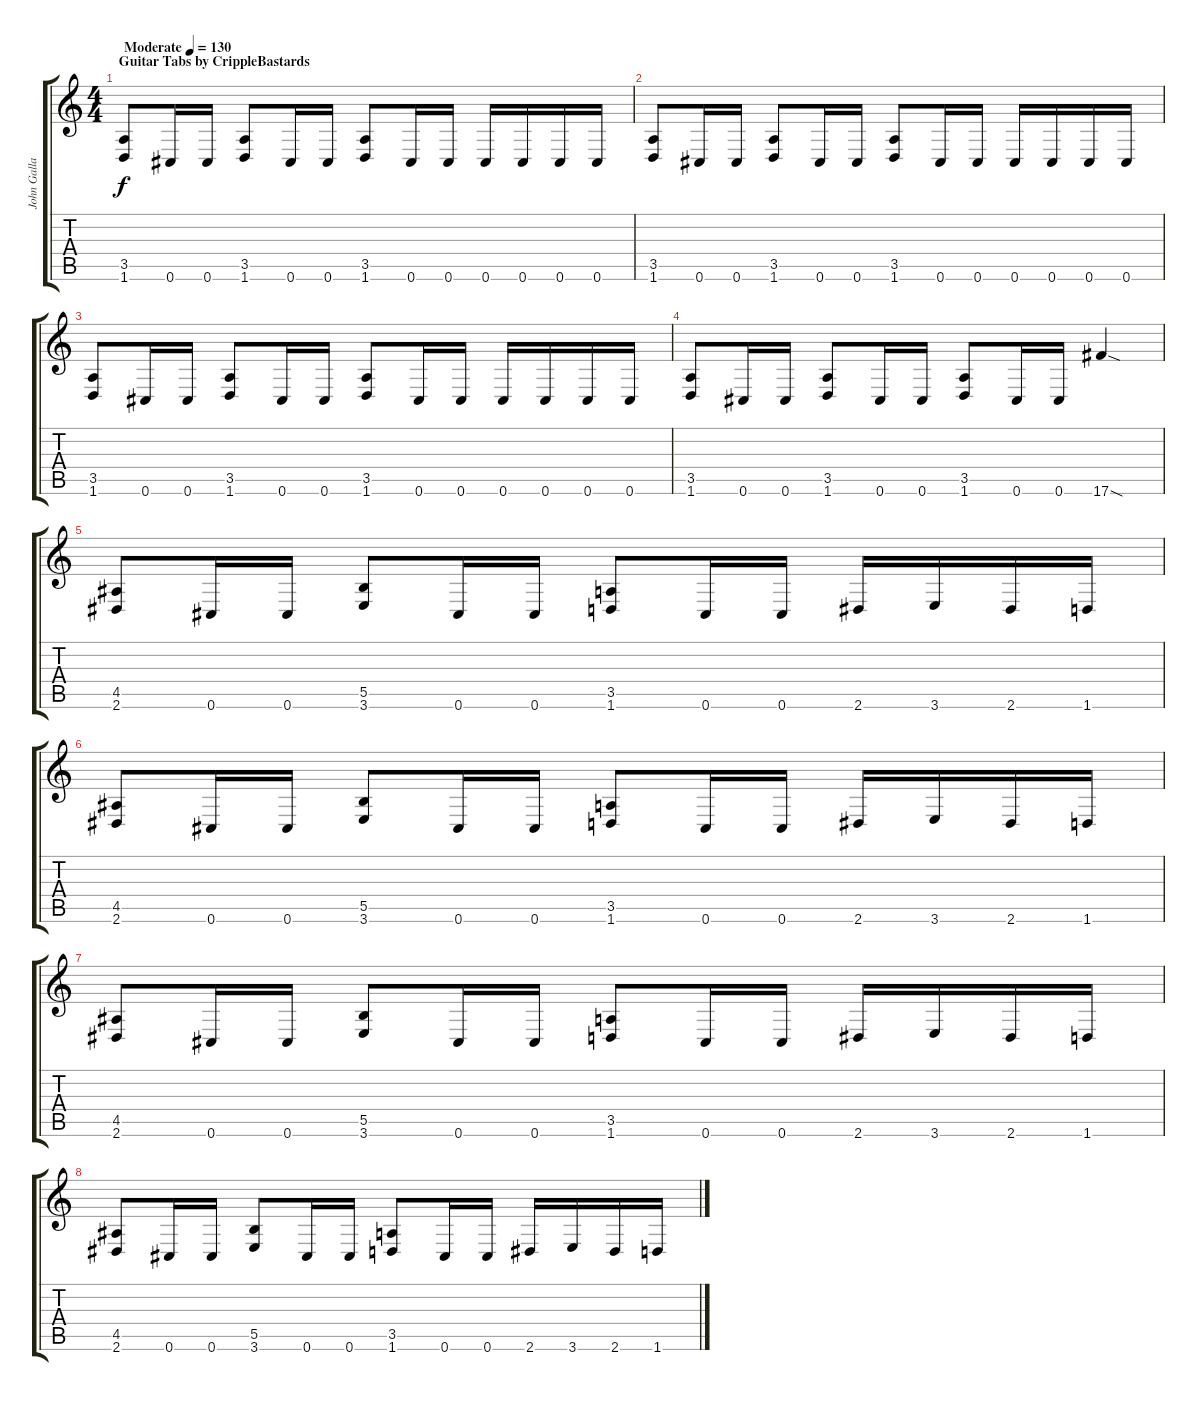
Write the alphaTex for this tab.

\track ("John Gallagher" "John Galla") {instrument distortionguitar}
\staff {score tabs}
\tuning (Db4 Ab3 E3 B2 Gb2 Db2) {hide}
\ts (4 4)
\section ("" "Guitar Tabs by CrippleBastards")
\tempo (130 "Moderate")
\clef g2
\ks c
(3.5 1.6).8{dy f instrument distortionguitar} 0.6.16 0.6.16 (3.5 1.6).8 0.6.16 0.6.16 (3.5 1.6).8 0.6.16 0.6.16 0.6.16 0.6.16 0.6.16 0.6.16 |
(3.5 1.6).8 0.6.16 0.6.16 (3.5 1.6).8 0.6.16 0.6.16 (3.5 1.6).8 0.6.16 0.6.16 0.6.16 0.6.16 0.6.16 0.6.16 |
(3.5 1.6).8 0.6.16 0.6.16 (3.5 1.6).8 0.6.16 0.6.16 (3.5 1.6).8 0.6.16 0.6.16 0.6.16 0.6.16 0.6.16 0.6.16 |
(3.5 1.6).8 0.6.16 0.6.16 (3.5 1.6).8 0.6.16 0.6.16 (3.5 1.6).8 0.6.16 0.6.16 17.6{sod}.4 |
(4.5 2.6).8 0.6.16 0.6.16 (5.5 3.6).8 0.6.16 0.6.16 (3.5 1.6).8 0.6.16 0.6.16 2.6.16 3.6.16 2.6.16 1.6.16 |
(4.5 2.6).8 0.6.16 0.6.16 (5.5 3.6).8 0.6.16 0.6.16 (3.5 1.6).8 0.6.16 0.6.16 2.6.16 3.6.16 2.6.16 1.6.16 |
(4.5 2.6).8 0.6.16 0.6.16 (5.5 3.6).8 0.6.16 0.6.16 (3.5 1.6).8 0.6.16 0.6.16 2.6.16 3.6.16 2.6.16 1.6.16 |
(4.5 2.6).8 0.6.16 0.6.16 (5.5 3.6).8 0.6.16 0.6.16 (3.5 1.6).8 0.6.16 0.6.16 2.6.16 3.6.16 2.6.16 1.6.16
